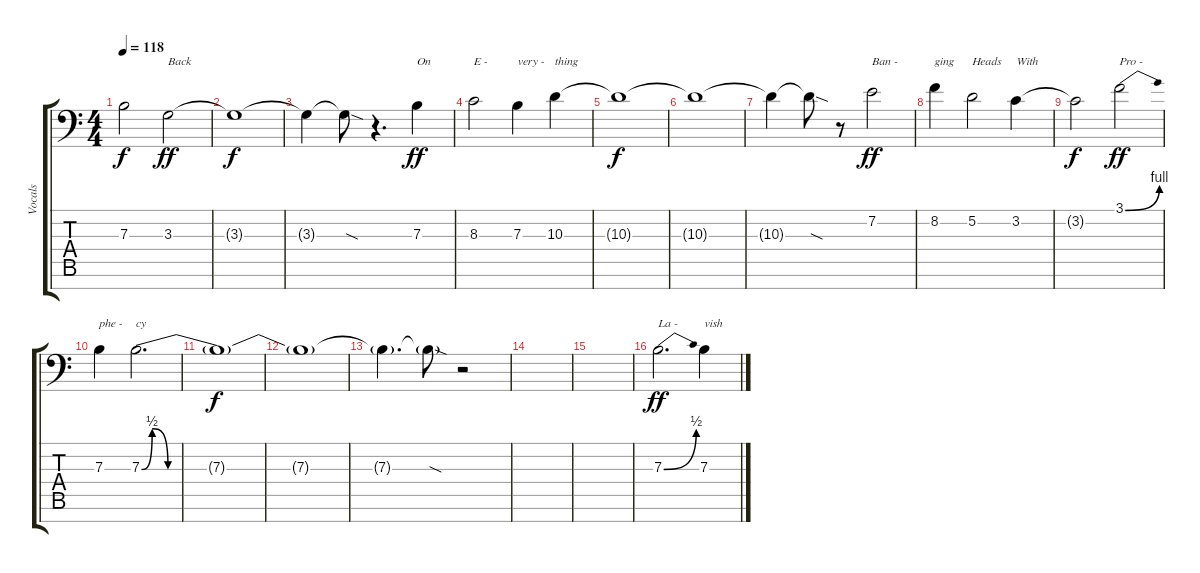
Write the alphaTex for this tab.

\track ("Vocals" "Vocals") {instrument bassoon}
\staff {score tabs}
\tuning (D4 A3 E3 D3 A2 E2 A1) {hide}
\ts (4 4)
\tempo 118
\clef f4
\ks c
7.3{t}.2{dy f} 3.3.2{txt "Back" dy ff} |
3.3{t}.1{dy f} |
3.3{t}.4 3.3{sod t}.8 r.4{d} 7.3.4{txt "On" dy ff} |
8.3.2{txt "E - "} 7.3.4{txt "very - "} 10.3.4{txt "thing"} |
10.3{t}.1{dy f} |
10.3{t}.1 |
10.3{t}.4 10.3{sod t}.8 r.8 7.2.2{txt "Ban - " dy ff} |
8.2.4{txt "ging"} 5.2.2{txt "Heads"} 3.2.4{txt "With"} |
3.2{t}.2{dy f} 3.1{be (bend 0 0 60 4)}.2{txt "Pro - " dy ff} |
7.3.4{txt "phe - "} 7.3{be (custom 0 0 2 2 5 0 60 0)}.2{d txt "cy"} |
7.3{t}.1{dy f} |
7.3{t}.1 |
7.3{t}.4{d} 7.3{sod t}.8 r.2 |
|
|
7.3{be (bend 0 0 60 2)}.2{d txt "La - " dy ff} 7.3.4{txt "vish"}
